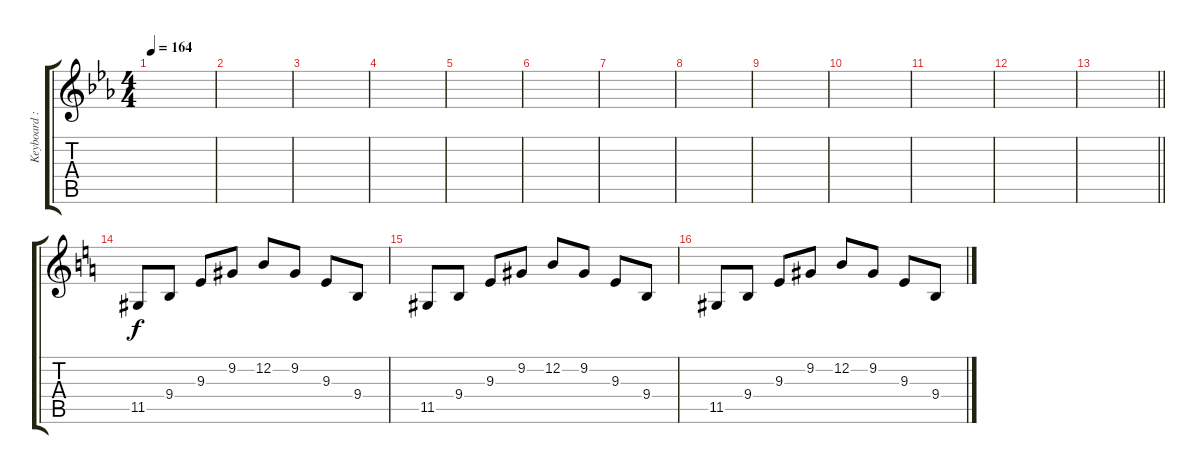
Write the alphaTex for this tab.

\track ("Keyboard : Tone 2" "Keyboard :") {instrument lead4chiff}
\staff {score tabs}
\tuning (E4 B3 G3 D3 A2 E2) {hide}
\ts (4 4)
\tempo 164
\clef g2
\ks eb
|
|
|
|
|
|
|
|
|
|
|
|
\barLineRight lightlight
|
\ks c
11.5.8 9.4.8 9.3.8 9.2.8 12.2.8 9.2.8 9.3.8 9.4.8 |
11.5.8 9.4.8 9.3.8 9.2.8 12.2.8 9.2.8 9.3.8 9.4.8 |
11.5.8 9.4.8 9.3.8 9.2.8 12.2.8 9.2.8 9.3.8 9.4.8
